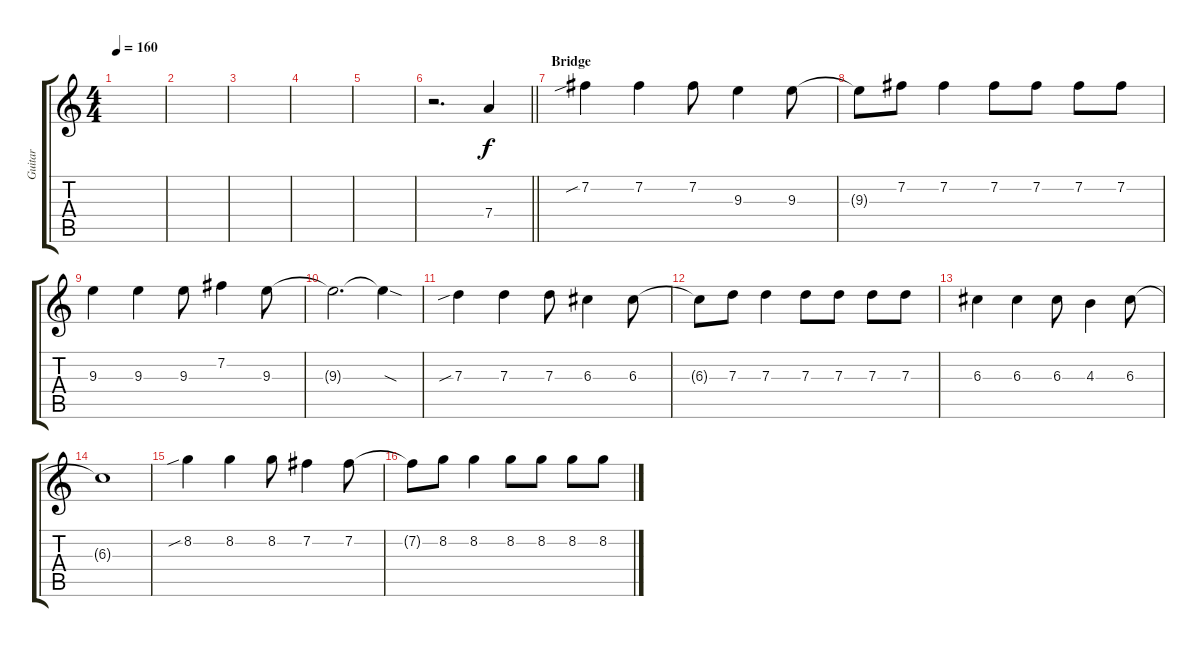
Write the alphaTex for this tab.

\track ("Guitar" "Guitar") {instrument acousticguitarsteel}
\staff {score tabs}
\tuning (E4 B3 G3 D3 A2 E2) {hide}
\ts (4 4)
\tempo 160
\clef g2
\ks c
|
|
|
|
|
\barLineRight lightlight
r.2{d} 7.4.4 |
\section ("" "Bridge")
7.2{sib}.4 7.2.4 7.2.8 9.3.4 9.3.8 |
9.3{t}.8 7.2.8 7.2.4 7.2.8 7.2.8 7.2.8 7.2.8 |
9.3.4 9.3.4 9.3.8 7.2.4 9.3.8 |
9.3{t}.2{d} 9.3{sod t}.4 |
7.3{sib}.4 7.3.4 7.3.8 6.3.4 6.3.8 |
6.3{t}.8 7.3.8 7.3.4 7.3.8 7.3.8 7.3.8 7.3.8 |
6.3.4 6.3.4 6.3.8 4.3.4 6.3.8 |
6.3{t}.1 |
8.2{sib}.4 8.2.4 8.2.8 7.2.4 7.2.8 |
7.2{t}.8 8.2.8 8.2.4 8.2.8 8.2.8 8.2.8 8.2.8
